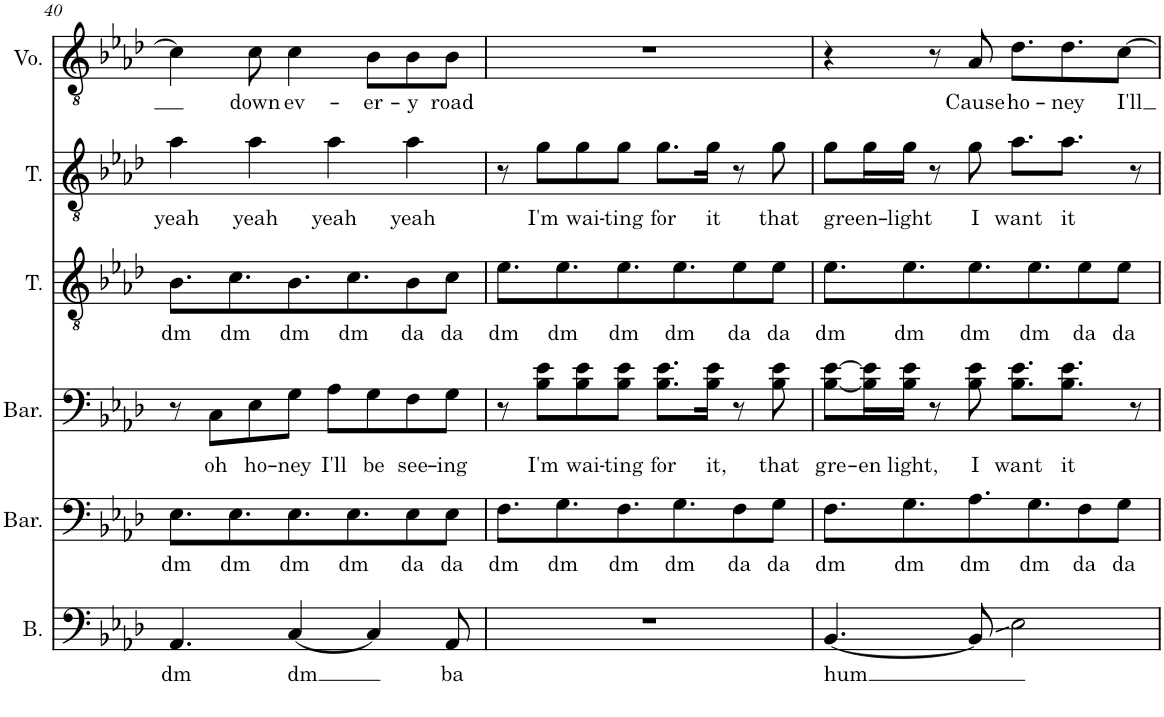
**kern	**text	**kern	**text	**kern	**text	**kern	**text	**kern	**text	**kern	**text
*part6	*part6	*part5	*part5	*part4	*part4	*part3	*part3	*part2	*part2	*part1	*part1
*staff6	*staff6	*staff5	*staff5	*staff4	*staff4	*staff3	*staff3	*staff2	*staff2	*staff1	*staff1
*I"Bass	*	*I"Baritone	*	*I"Baritone	*	*I"Tenor	*	*I"Tenor	*	*I"Voice	*
*I'B.	*	*I'Bar.	*	*I'Bar.	*	*I'T.	*	*I'T.	*	*I'Vo.	*
!!LO:PB:g=z
*clefF4	*	*clefF4	*	*clefF4	*	*clefGv2	*	*clefGv2	*	*clefGv2	*
*k[b-e-a-d-]	*	*k[b-e-a-d-]	*	*k[b-e-a-d-]	*	*k[b-e-a-d-]	*	*k[b-e-a-d-]	*	*k[b-e-a-d-]	*
*M4/4	*	*M4/4	*	*M4/4	*	*M4/4	*	*M4/4	*	*M4/4	*
=40	=40	=40	=40	=40	=40	=40	=40	=40	=40	=40	=40
!	!LO:LY:b	!	!LO:LY:b	!	!	!	!LO:LY:b	!	!LO:LY:b	!	!
4.AA-/	dm	8.E-\L	dm	8r	.	8.B-\L	dm	4a-\	yeah	4c\]	.
!	!	!	!	!	!LO:LY:b	!	!	!	!	!	!
.	.	.	.	8C\L	oh	.	.	.	.	.	.
!	!	!	!LO:LY:b	!	!	!	!LO:LY:b	!	!	!	!
.	.	8.E-\	dm	.	.	8.c\	dm	.	.	.	.
!	!	!	!	!	!LO:LY:b	!	!	!	!LO:LY:b	!	!LO:LY:b
.	.	.	.	8E-\	ho-	.	.	4a-\	yeah	8c\	down
!	!LO:LY:b	!	!LO:LY:b	!	!LO:LY:b	!	!LO:LY:b	!	!	!	!LO:LY:b
[4C/	dm	8.E-\	dm	8G\J	-ney	8.B-\	dm	.	.	4c\	ev-
!	!	!	!	!	!LO:LY:b	!	!	!	!LO:LY:b	!	!
.	.	.	.	8A-\L	I'll	.	.	4a-\	yeah	.	.
!	!	!	!LO:LY:b	!	!	!	!LO:LY:b	!	!	!	!
.	.	8.E-\	dm	.	.	8.c\	dm	.	.	.	.
!	!	!	!	!	!LO:LY:b	!	!	!	!	!	!LO:LY:b
4C/]	.	.	.	8G\	be	.	.	.	.	8B-\L	-er-
!	!	!	!LO:LY:b	!	!LO:LY:b	!	!LO:LY:b	!	!LO:LY:b	!	!LO:LY:b
.	.	8E-\	da	8F\	see-	8B-\	da	4a-\	yeah	8B-\	-y
!	!LO:LY:b	!	!LO:LY:b	!	!LO:LY:b	!	!LO:LY:b	!	!	!	!LO:LY:b
8AA-/	ba	8E-\J	da	8G\J	-ing	8c\J	da	.	.	8B-\J	road
=41	=41	=41	=41	=41	=41	=41	=41	=41	=41	=41	=41
!	!	!	!LO:LY:b	!	!	!	!LO:LY:b	!	!	!	!
1r	.	8.F\L	dm	8r	.	8.e-\L	dm	8r	.	1r	.
!	!	!	!	!	!LO:LY:b	!	!	!	!LO:LY:b	!	!
.	.	.	.	8B-\ 8e-\L	I'm	.	.	8g\L	I'm	.	.
!	!	!	!LO:LY:b	!	!	!	!LO:LY:b	!	!	!	!
.	.	8.G\	dm	.	.	8.e-\	dm	.	.	.	.
!	!	!	!	!	!LO:LY:b	!	!	!	!LO:LY:b	!	!
.	.	.	.	8B-\ 8e-\	wai-	.	.	8g\	wai-	.	.
!	!	!	!LO:LY:b	!	!LO:LY:b	!	!LO:LY:b	!	!LO:LY:b	!	!
.	.	8.F\	dm	8B-\ 8e-\J	-ting	8.e-\	dm	8g\J	-ting	.	.
!	!	!	!	!	!LO:LY:b	!	!	!	!LO:LY:b	!	!
.	.	.	.	8.B-\ 8.e-\L	for	.	.	8.g\L	for	.	.
!	!	!	!LO:LY:b	!	!	!	!LO:LY:b	!	!	!	!
.	.	8.G\	dm	.	.	8.e-\	dm	.	.	.	.
!	!	!	!	!	!LO:LY:b	!	!	!	!LO:LY:b	!	!
.	.	.	.	16B-\ 16e-\Jk	it,	.	.	16g\Jk	it	.	.
!	!	!	!LO:LY:b	!	!	!	!LO:LY:b	!	!	!	!
.	.	8F\	da	8r	.	8e-\	da	8r	.	.	.
!	!	!	!LO:LY:b	!	!LO:LY:b	!	!LO:LY:b	!	!LO:LY:b	!	!
.	.	8G\J	da	8B-\ 8e-\	that	8e-\J	da	8g\	that	.	.
=42	=42	=42	=42	=42	=42	=42	=42	=42	=42	=42	=42
!	!LO:LY:b	!	!LO:LY:b	!	!LO:LY:b	!	!LO:LY:b	!	!LO:LY:b	!	!
[4.BB-/	hum	8.F\L	dm	[8B-\ [8e-\L	gre-	8.e-\L	dm	8g\L	green-	4r	.
!	!	!	!	!	!LO:LY:b	!	!	!	!	!	!
.	.	.	.	16B-\] 16e-\]L	-en	.	.	16g\L	.	.	.
!	!	!	!LO:LY:b	!	!LO:LY:b	!	!LO:LY:b	!	!LO:LY:b	!	!
.	.	8.G\	dm	16B-\ 16e-\JJ	-light,	8.e-\	dm	16g\JJ	-light	.	.
.	.	.	.	8r	.	.	.	8r	.	8r	.
!	!	!	!LO:LY:b	!	!LO:LY:b	!	!LO:LY:b	!	!LO:LY:b	!	!LO:LY:b
8BB-/]	.	8.A-\	dm	8B-\ 8e-\	I	8.e-\	dm	8g\	I	8A-/	Cause
!	!	!	!	!	!LO:LY:b	!	!	!	!LO:LY:b	!	!LO:LY:b
2E-\	.	.	.	8.B-\ 8.e-\L	want	.	.	8.a-\L	want	8.d-\L	ho-
!	!	!	!LO:LY:b	!	!	!	!LO:LY:b	!	!	!	!
.	.	8.G\	dm	.	.	8.e-\	dm	.	.	.	.
!	!	!	!	!	!LO:LY:b	!	!	!	!LO:LY:b	!	!LO:LY:b
.	.	.	.	8.B-\ 8.e-\J	it	.	.	8.a-\J	it	8.d-\	-ney
!	!	!	!LO:LY:b	!	!	!	!LO:LY:b	!	!	!	!
.	.	8F\	da	.	.	8e-\	da	.	.	.	.
!	!	!	!LO:LY:b	!	!	!	!LO:LY:b	!	!	!	!LO:LY:b
.	.	8G\J	da	8r	.	8e-\J	da	8r	.	[8c\J	-I'll
=	=	=	=	=	=	=	=	=	=	=	=
*-	*-	*-	*-	*-	*-	*-	*-	*-	*-	*-	*-
